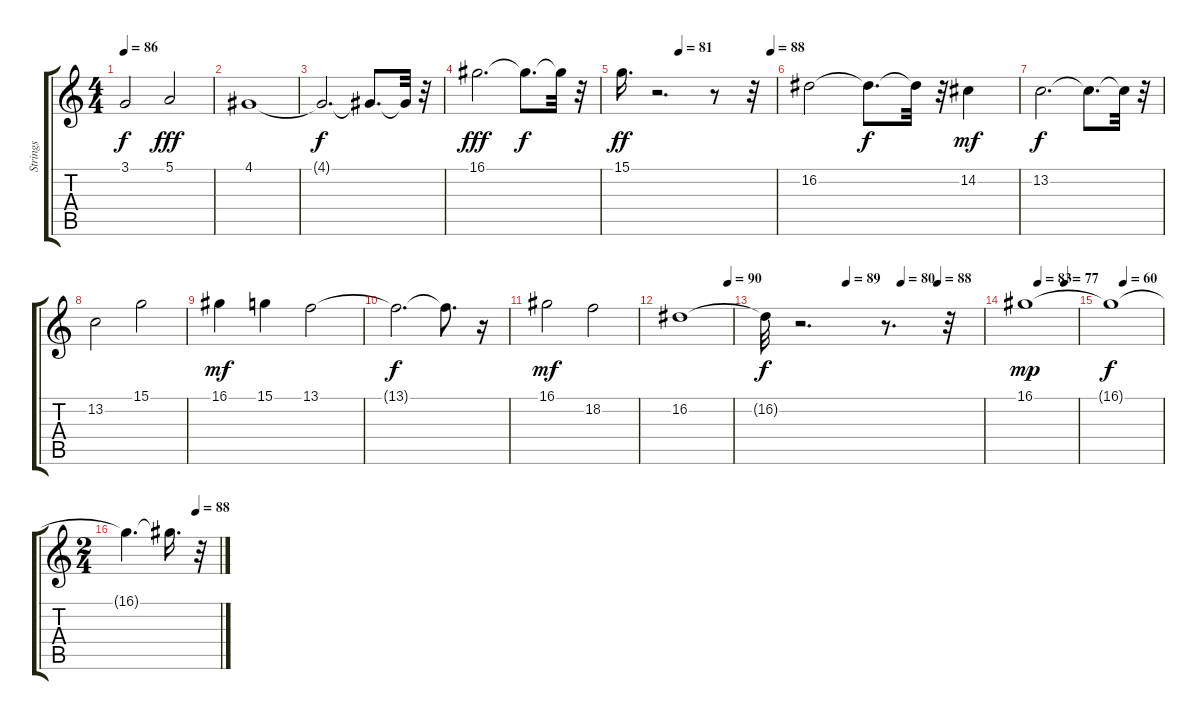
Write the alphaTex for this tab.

\track ("Strings" "Strings") {instrument stringensemble1}
\staff {score tabs}
\tuning (E4 B3 G3 D3 A2 E2) {hide}
\ts (4 4)
\tempo 86
\clef g2
\ks c
3.1{t}.2{dy f} 5.1.2{dy fff} |
4.1.1 |
4.1{t}.2{d dy f} 4.1{t}.8{d} 4.1{t}.32 r.32 |
16.1.2{d dy fff} 16.1{t}.8{d dy f} 16.1{t}.32 r.32 |
\tempo (81 0.375)
\tempo (88 0.96875)
15.1.16{d dy ff} r.2{d} r.8 r.32 |
16.2.2 16.2{t}.8{d dy f} 16.2{t}.32 r.32 14.2.4{dy mf} |
13.2.2{d dy f} 13.2{t}.8{d} 13.2{t}.32 r.32 |
13.2.2 15.1.2 |
16.1.4{dy mf} 15.1.4 13.1.2 |
13.1{t}.2{d dy f} 13.1{t}.8{d} r.16 |
16.1.2{dy mf} 18.2.2 |
\tempo (90 0.9166666666666666)
16.2.1 |
\tempo (89 0.375)
\tempo (80 0.625)
\tempo (88 0.7916666666666666)
16.2{t}.32{dy f} r.2{d} r.8{d} r.32 |
\tempo (83 0.2604166666666667)
\tempo (77 0.7604166666666666)
16.1.1{dy mp} |
\tempo (60 0.2604166666666667)
16.1{t}.1{dy f} |
\ts (2 4)
\tempo (88 0.75)
16.1{t}.4{d} 16.1{t}.16{d} r.32
